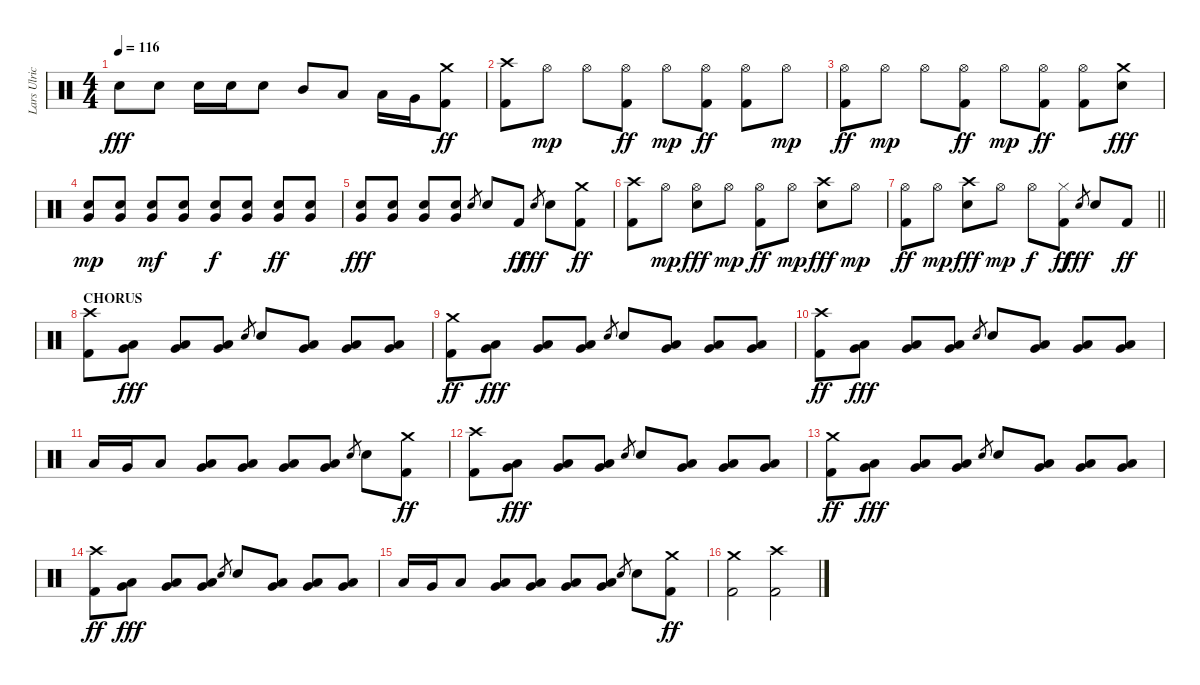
\track ("Lars Ulrich (Drums)" "Lars Ulric") {instrument percussion}
\staff {score}
\articulation defaults
\ts (4 4)
\tempo 116
\clef neutral
\ks c "Electric Snare (hit)".8{dy fff} "Electric Snare (hit)".8 "Electric Snare (hit)".16 "Electric Snare (hit)".16 "Electric Snare (hit)".8 "Mid Tom (hit)".8 "Low Tom (hit)".8 "Low Tom (hit)".16 "Very Low Tom (hit)".16
("Crash medium (hit)" "Kick (hit) 2").8{dy ff} |
("Crash high (hit)" "Kick (hit) 2").8 "Hi-Hat (open)".8{dy mp} "Hi-Hat (open)".8 ("Hi-Hat (open)" "Kick (hit) 2").8{dy ff} "Hi-Hat (open)".8{dy mp} ("Hi-Hat (open)" "Kick (hit) 2").8{dy ff} ("Hi-Hat (open)" "Kick (hit) 2").8 "Hi-Hat (open)".8{dy mp} |
("Hi-Hat (open)" "Kick (hit) 2").8{dy ff} "Hi-Hat (open)".8{dy mp} "Hi-Hat (open)".8 ("Hi-Hat (open)" "Kick (hit) 2").8{dy ff} "Hi-Hat (open)".8{dy mp} ("Hi-Hat (open)" "Kick (hit) 2").8{dy ff} ("Hi-Hat (open)" "Kick (hit) 2").8 ("Crash medium (hit)" "Electric Snare (hit)").8{dy fff} |
("Very Low Tom (hit)" "Electric Snare (hit)").8{dy mp} ("Very Low Tom (hit)" "Electric Snare (hit)").8 ("Very Low Tom (hit)" "Electric Snare (hit)").8{dy mf} ("Very Low Tom (hit)" "Electric Snare (hit)").8 ("Very Low Tom (hit)" "Electric Snare (hit)").8{dy f} ("Very Low Tom (hit)" "Electric Snare (hit)").8 ("Very Low Tom (hit)" "Electric Snare (hit)").8{dy ff} ("Very Low Tom (hit)" "Electric Snare (hit)").8 |
("Very Low Tom (hit)" "Electric Snare (hit)").8{dy fff} ("Very Low Tom (hit)" "Electric Snare (hit)").8 ("Very Low Tom (hit)" "Electric Snare (hit)").8 ("Very Low Tom (hit)" "Electric Snare (hit)").8 "Electric Snare (hit)".8{gr} "Electric Snare (hit)".8 "Kick (hit) 2".8{dy ff} "Electric Snare (hit)".8{gr dy fff} "Electric Snare (hit)".8 ("Crash medium (hit)" "Kick (hit) 2").8{dy ff} |
("Crash high (hit)" "Kick (hit) 2").8 "Hi-Hat (open)".8{dy mp} ("Hi-Hat (open)" "Electric Snare (hit)").8{dy fff} "Hi-Hat (open)".8{dy mp} ("Hi-Hat (open)" "Kick (hit) 2").8{dy ff} "Hi-Hat (open)".8{dy mp} ("Crash high (hit)" "Electric Snare (hit)").8{dy fff} "Hi-Hat (open)".8{dy mp} |
\barLineRight lightlight
("Hi-Hat (open)" "Kick (hit) 2").8{dy ff} "Hi-Hat (open)".8{dy mp} ("Crash high (hit)" "Electric Snare (hit)").8{dy fff} "Hi-Hat (open)".8{dy mp} "Hi-Hat (open)".8{dy f} ("Hi-Hat (closed)" "Kick (hit) 2").8{dy ff} "Electric Snare (hit)".8{gr dy fff} "Electric Snare (hit)".8 "Kick (hit) 2".8{dy ff} |
\section ("" "CHORUS")
("Crash high (hit)" "Kick (hit) 2").8 ("Low Tom (hit)" "Very Low Tom (hit)").8{dy fff} ("Low Tom (hit)" "Very Low Tom (hit)").8 ("Low Tom (hit)" "Very Low Tom (hit)").8 "Electric Snare (hit)".8{gr} "Electric Snare (hit)".8 ("Low Tom (hit)" "Very Low Tom (hit)").8 ("Low Tom (hit)" "Very Low Tom (hit)").8 ("Very Low Tom (hit)" "Low Floor Tom (hit)").8 |
("Crash medium (hit)" "Kick (hit) 2").8{dy ff} ("Low Tom (hit)" "Very Low Tom (hit)").8{dy fff} ("Low Tom (hit)" "Very Low Tom (hit)").8 ("Low Tom (hit)" "Very Low Tom (hit)").8 "Electric Snare (hit)".8{gr} "Electric Snare (hit)".8 ("Low Tom (hit)" "Very Low Tom (hit)").8 ("Low Tom (hit)" "Very Low Tom (hit)").8 ("Very Low Tom (hit)" "Low Floor Tom (hit)").8 |
("Crash high (hit)" "Kick (hit) 2").8{dy ff} ("Low Tom (hit)" "Very Low Tom (hit)").8{dy fff} ("Low Tom (hit)" "Very Low Tom (hit)").8 ("Low Tom (hit)" "Very Low Tom (hit)").8 "Electric Snare (hit)".8{gr} "Electric Snare (hit)".8 ("Low Tom (hit)" "Very Low Tom (hit)").8 ("Low Tom (hit)" "Very Low Tom (hit)").8 ("Very Low Tom (hit)" "Low Floor Tom (hit)").8 |
"Low Tom (hit)".16 "Very Low Tom (hit)".16 "Low Floor Tom (hit)".8 ("Very Low Tom (hit)" "Low Floor Tom (hit)").8 ("Very Low Tom (hit)" "Low Floor Tom (hit)").8 ("Very Low Tom (hit)" "Low Floor Tom (hit)").8 ("Very Low Tom (hit)" "Low Floor Tom (hit)").8 "Electric Snare (hit)".8{gr} "Electric Snare (hit)".8 ("Crash medium (hit)" "Kick (hit) 2").8{dy ff} |
("Crash high (hit)" "Kick (hit) 2").8 ("Low Tom (hit)" "Very Low Tom (hit)").8{dy fff} ("Low Tom (hit)" "Very Low Tom (hit)").8 ("Low Tom (hit)" "Very Low Tom (hit)").8 "Electric Snare (hit)".8{gr} "Electric Snare (hit)".8 ("Low Tom (hit)" "Very Low Tom (hit)").8 ("Low Tom (hit)" "Very Low Tom (hit)").8 ("Very Low Tom (hit)" "Low Floor Tom (hit)").8 |
("Crash medium (hit)" "Kick (hit) 2").8{dy ff} ("Low Tom (hit)" "Very Low Tom (hit)").8{dy fff} ("Low Tom (hit)" "Very Low Tom (hit)").8 ("Low Tom (hit)" "Very Low Tom (hit)").8 "Electric Snare (hit)".8{gr} "Electric Snare (hit)".8 ("Low Tom (hit)" "Very Low Tom (hit)").8 ("Low Tom (hit)" "Very Low Tom (hit)").8 ("Very Low Tom (hit)" "Low Floor Tom (hit)").8 |
("Crash high (hit)" "Kick (hit) 2").8{dy ff} ("Low Tom (hit)" "Very Low Tom (hit)").8{dy fff} ("Low Tom (hit)" "Very Low Tom (hit)").8 ("Low Tom (hit)" "Very Low Tom (hit)").8 "Electric Snare (hit)".8{gr} "Electric Snare (hit)".8 ("Low Tom (hit)" "Very Low Tom (hit)").8 ("Low Tom (hit)" "Very Low Tom (hit)").8 ("Very Low Tom (hit)" "Low Floor Tom (hit)").8 |
"Low Tom (hit)".16 "Very Low Tom (hit)".16 "Low Floor Tom (hit)".8 ("Very Low Tom (hit)" "Low Floor Tom (hit)").8 ("Very Low Tom (hit)" "Low Floor Tom (hit)").8 ("Very Low Tom (hit)" "Low Floor Tom (hit)").8 ("Very Low Tom (hit)" "Low Floor Tom (hit)").8 "Electric Snare (hit)".8{gr} "Electric Snare (hit)".8 ("Crash medium (hit)" "Kick (hit) 2").8{dy ff} |
("Crash medium (hit)" "Kick (hit) 2").2 ("Crash high (hit)" "Kick (hit) 2").2
